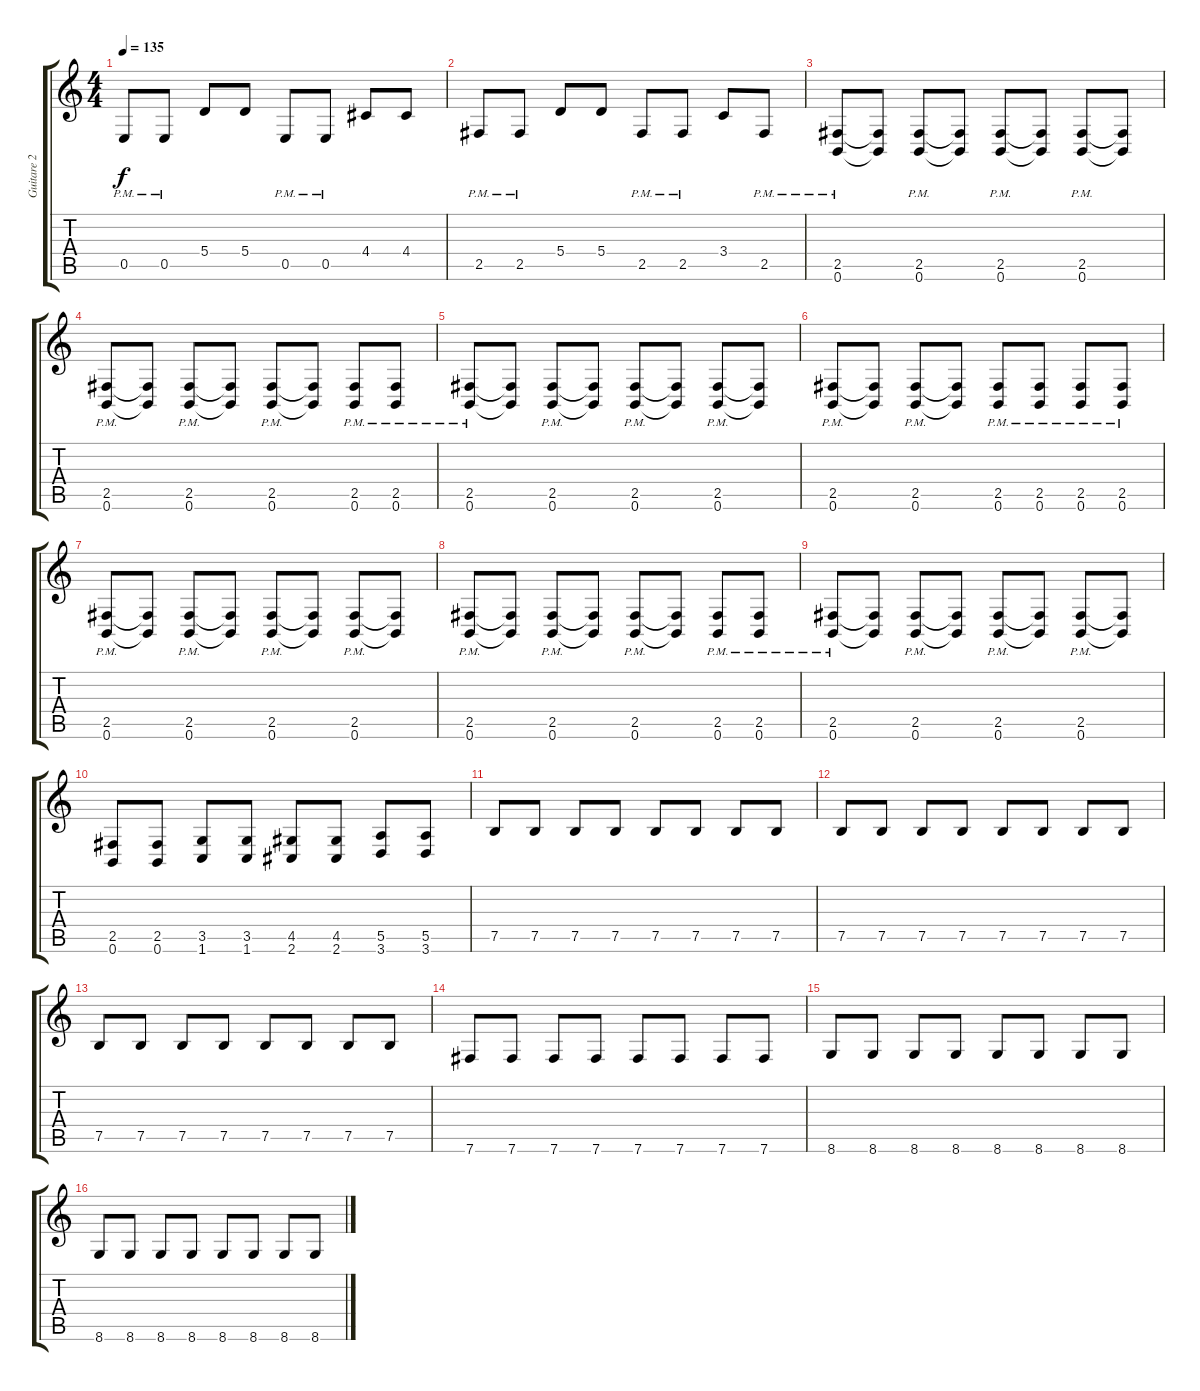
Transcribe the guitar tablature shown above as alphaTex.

\track ("Guitare 2" "Guitare 2") {instrument distortionguitar}
\staff {score tabs}
\tuning (B3 Gb3 D3 A2 E2 B1) {hide}
\ts (4 4)
\tempo 135
\clef g2
\ks c
0.5{pm}.8{dy f} 0.5{pm}.8 5.4.8 5.4.8 0.5{pm}.8 0.5{pm}.8 4.4.8 4.4.8 |
2.5{pm}.8 2.5{pm}.8 5.4.8 5.4.8 2.5{pm}.8 2.5{pm}.8 3.4.8 2.5{pm}.8 |
(2.5{pm} 0.6{pm}).8 (2.5{t} 0.6{t}).8 (2.5{pm} 0.6{pm}).8 (2.5{t} 0.6{t}).8 (2.5{pm} 0.6{pm}).8 (2.5{t} 0.6{t}).8 (2.5{pm} 0.6{pm}).8 (2.5{t} 0.6{t}).8 |
(2.5{pm} 0.6{pm}).8 (2.5{t} 0.6{t}).8 (2.5{pm} 0.6{pm}).8 (2.5{t} 0.6{t}).8 (2.5{pm} 0.6{pm}).8 (2.5{t} 0.6{t}).8 (2.5{pm} 0.6{pm}).8 (2.5{pm} 0.6{pm}).8 |
(2.5{pm} 0.6{pm}).8 (2.5{t} 0.6{t}).8 (2.5{pm} 0.6{pm}).8 (2.5{t} 0.6{t}).8 (2.5{pm} 0.6{pm}).8 (2.5{t} 0.6{t}).8 (2.5{pm} 0.6{pm}).8 (2.5{t} 0.6{t}).8 |
(2.5{pm} 0.6{pm}).8 (2.5{t} 0.6{t}).8 (2.5{pm} 0.6{pm}).8 (2.5{t} 0.6{t}).8 (2.5{pm} 0.6{pm}).8 (2.5{pm} 0.6{pm}).8 (2.5{pm} 0.6{pm}).8 (2.5{pm} 0.6{pm}).8 |
(2.5{pm} 0.6{pm}).8 (2.5{t} 0.6{t}).8 (2.5{pm} 0.6{pm}).8 (2.5{t} 0.6{t}).8 (2.5{pm} 0.6{pm}).8 (2.5{t} 0.6{t}).8 (2.5{pm} 0.6{pm}).8 (2.5{t} 0.6{t}).8 |
(2.5{pm} 0.6{pm}).8 (2.5{t} 0.6{t}).8 (2.5{pm} 0.6{pm}).8 (2.5{t} 0.6{t}).8 (2.5{pm} 0.6{pm}).8 (2.5{t} 0.6{t}).8 (2.5{pm} 0.6{pm}).8 (2.5{pm} 0.6{pm}).8 |
(2.5{pm} 0.6{pm}).8 (2.5{t} 0.6{t}).8 (2.5{pm} 0.6{pm}).8 (2.5{t} 0.6{t}).8 (2.5{pm} 0.6{pm}).8 (2.5{t} 0.6{t}).8 (2.5{pm} 0.6{pm}).8 (2.5{t} 0.6{t}).8 |
(2.5 0.6).8 (2.5 0.6).8 (3.5 1.6).8 (3.5 1.6).8 (4.5 2.6).8 (4.5 2.6).8 (5.5 3.6).8 (5.5 3.6).8 |
7.5.8 7.5.8 7.5.8 7.5.8 7.5.8 7.5.8 7.5.8 7.5.8 |
7.5.8 7.5.8 7.5.8 7.5.8 7.5.8 7.5.8 7.5.8 7.5.8 |
7.5.8 7.5.8 7.5.8 7.5.8 7.5.8 7.5.8 7.5.8 7.5.8 |
7.6.8 7.6.8 7.6.8 7.6.8 7.6.8 7.6.8 7.6.8 7.6.8 |
8.6.8 8.6.8 8.6.8 8.6.8 8.6.8 8.6.8 8.6.8 8.6.8 |
8.6.8 8.6.8 8.6.8 8.6.8 8.6.8 8.6.8 8.6.8 8.6.8
